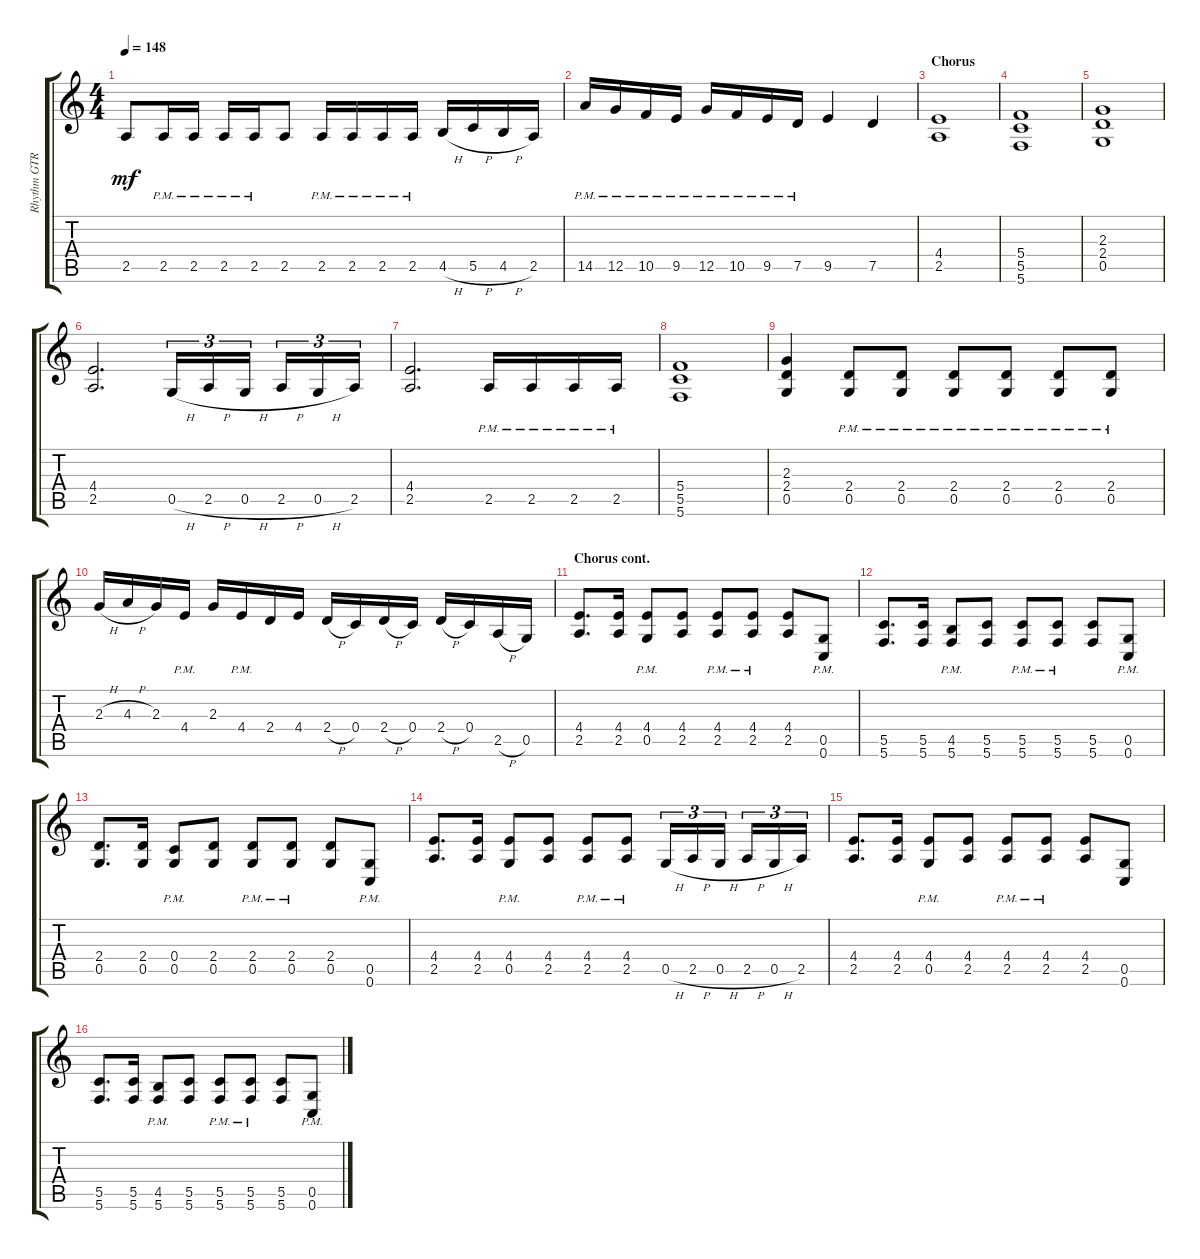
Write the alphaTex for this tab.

\track ("Rhythm GTR 2" "Rhythm GTR") {instrument distortionguitar}
\staff {score tabs}
\tuning (D4 A3 F3 C3 G2 C2) {hide}
\ts (4 4)
\tempo 148
\clef g2
\ks aminor
2.5.8{dy mf} 2.5{pm}.16 2.5{pm}.16 2.5{pm}.16 2.5{pm}.16 2.5.8 2.5{pm}.16 2.5{pm}.16 2.5{pm}.16 2.5{pm}.16 4.5{h}.16 5.5{h}.16 4.5{h}.16 2.5.16 |
14.5{pm}.16 12.5{pm}.16 10.5{pm}.16 9.5{pm}.16 12.5{pm}.16 10.5{pm}.16 9.5{pm}.16 7.5{pm}.16 9.5.4 7.5.4 |
\section ("" "Chorus")
(4.4 2.5).1 |
(5.4 5.5 5.6).1 |
(2.3 2.4 0.5).1 |
(4.4 2.5).2{d} 0.5{h}.16{tu (3 2)} 2.5{h}.16{tu (3 2)} 0.5{h}.16{tu (3 2)} 2.5{h}.16{tu (3 2)} 0.5{h}.16{tu (3 2)} 2.5.16{tu (3 2)} |
(4.4 2.5).2{d} 2.5{pm}.16 2.5{pm}.16 2.5{pm}.16 2.5{pm}.16 |
(5.4 5.5 5.6).1 |
(2.3 2.4 0.5).4 (2.4{pm} 0.5{pm}).8 (2.4{pm} 0.5{pm}).8 (2.4{pm} 0.5{pm}).8 (2.4{pm} 0.5{pm}).8 (2.4{pm} 0.5{pm}).8 (2.4{pm} 0.5{pm}).8 |
2.3{h}.16 4.3{h}.16 2.3.16 4.4{pm}.16 2.3.16 4.4{pm}.16 2.4.16 4.4.16 2.4{h}.16 0.4.16 2.4{h}.16 0.4.16 2.4{h}.16 0.4.16 2.5{h}.16 0.5.16 |
\section ("" "Chorus cont.")
(4.4 2.5).8{d} (4.4 2.5).16 (4.4{pm} 0.5{pm}).8 (4.4 2.5).8 (4.4{pm} 2.5{pm}).8 (4.4{pm} 2.5{pm}).8 (4.4 2.5).8 (0.5{pm} 0.6{pm}).8 |
(5.5 5.6).8{d} (5.5 5.6).16 (4.5{pm} 5.6{pm}).8 (5.5 5.6).8 (5.5{pm} 5.6{pm}).8 (5.5{pm} 5.6{pm}).8 (5.5 5.6).8 (0.5{pm} 0.6{pm}).8 |
(2.4 0.5).8{d} (2.4 0.5).16 (0.4{pm} 0.5{pm}).8 (2.4 0.5).8 (2.4{pm} 0.5{pm}).8 (2.4{pm} 0.5{pm}).8 (2.4 0.5).8 (0.5{pm} 0.6{pm}).8 |
(4.4 2.5).8{d} (4.4 2.5).16 (4.4{pm} 0.5{pm}).8 (4.4 2.5).8 (4.4{pm} 2.5{pm}).8 (4.4{pm} 2.5{pm}).8 0.5{h}.16{tu (3 2)} 2.5{h}.16{tu (3 2)} 0.5{h}.16{tu (3 2)} 2.5{h}.16{tu (3 2)} 0.5{h}.16{tu (3 2)} 2.5.16{tu (3 2)} |
(4.4 2.5).8{d} (4.4 2.5).16 (4.4{pm} 0.5{pm}).8 (4.4 2.5).8 (4.4{pm} 2.5{pm}).8 (4.4{pm} 2.5{pm}).8 (4.4 2.5).8 (0.5 0.6).8 |
(5.5 5.6).8{d} (5.5 5.6).16 (4.5{pm} 5.6{pm}).8 (5.5 5.6).8 (5.5{pm} 5.6{pm}).8 (5.5{pm} 5.6{pm}).8 (5.5 5.6).8 (0.5{pm} 0.6{pm}).8
